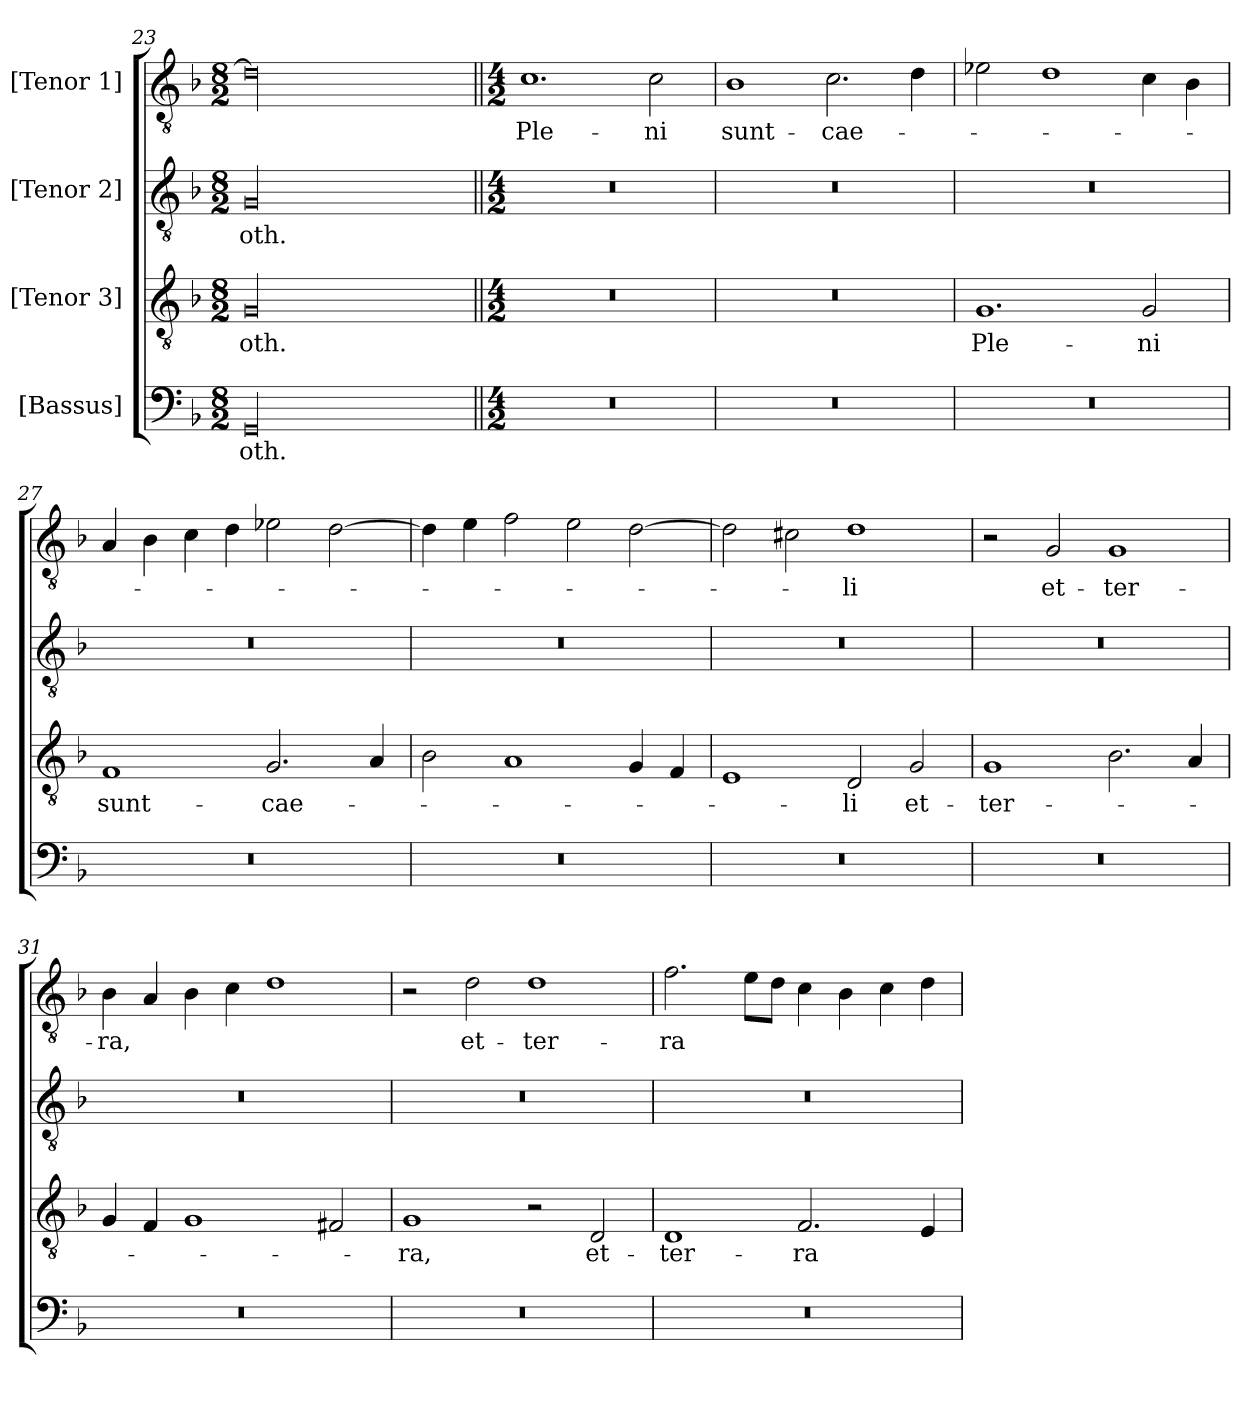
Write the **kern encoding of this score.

**kern	**text	**kern	**text	**kern	**text	**kern	**text
*part4	*part4	*part3	*part3	*part2	*part2	*part1	*part1
*staff4	*staff4	*staff3	*staff3	*staff2	*staff2	*staff1	*staff1
*I"[Bassus]	*	*I"[Tenor 3]	*	*I"[Tenor 2]	*	*I"[Tenor 1]	*
*clefF4	*	*clefGv2	*	*clefGv2	*	*clefGv2	*
*k[b-]	*	*k[b-]	*	*k[b-]	*	*k[b-]	*
*M8/2	*	*M8/2	*	*M8/2	*	*M8/2	*
=23	=23	=23	=23	=23	=23	=23	=23
00GG/	-oth.	00G/	-oth.	00G/	-oth.	00d\]	.
=24||	=24||	=24||	=24||	=24||	=24||	=24||	=24||
*M4/2	*	*M4/2	*	*M4/2	*	*M4/2	*
0r	.	0r	.	0r	.	1.c\	Ple-
.	.	.	.	.	.	2c\	-ni
=25	=25	=25	=25	=25	=25	=25	=25
0r	.	0r	.	0r	.	1B-\	sunt-
.	.	.	.	.	.	2.c\	cae-
.	.	.	.	.	.	4d\	.
=26	=26	=26	=26	=26	=26	=26	=26
0r	.	1.G/	Ple-	0r	.	2e-X\	.
.	.	.	.	.	.	1d\	.
.	.	2G/	-ni	.	.	4c\	.
.	.	.	.	.	.	4B-\	.
=27	=27	=27	=27	=27	=27	=27	=27
0r	.	1F/	sunt-	0r	.	4A/	.
.	.	.	.	.	.	4B-\	.
.	.	.	.	.	.	4c\	.
.	.	.	.	.	.	4d\	.
.	.	2.G/	cae-	.	.	2e-X\	.
.	.	.	.	.	.	[2d\	.
.	.	4A/	.	.	.	.	.
=28	=28	=28	=28	=28	=28	=28	=28
0r	.	2B-\	.	0r	.	4d\]	.
.	.	.	.	.	.	4e\	.
.	.	1A/	.	.	.	2f\	.
.	.	.	.	.	.	2e\	.
.	.	4G/	.	.	.	[2d\	.
.	.	4F/	.	.	.	.	.
=29	=29	=29	=29	=29	=29	=29	=29
0r	.	1E/	.	0r	.	2d\]	.
.	.	.	.	.	.	2c#X\	.
.	.	2D/	-li	.	.	1d\	-li
.	.	2G/	et-	.	.	.	.
=30	=30	=30	=30	=30	=30	=30	=30
0r	.	1G/	ter-	0r	.	2r	.
.	.	.	.	.	.	2G/	et-
.	.	2.B-\	.	.	.	1G/	ter-
.	.	4A/	.	.	.	.	.
=31	=31	=31	=31	=31	=31	=31	=31
0r	.	4G/	.	0r	.	4B-\	-ra,
.	.	4F/	.	.	.	4A/	.
.	.	1G/	.	.	.	4B-\	.
.	.	.	.	.	.	4c\	.
.	.	.	.	.	.	1d\	.
.	.	2F#X/	.	.	.	.	.
=32	=32	=32	=32	=32	=32	=32	=32
0r	.	1G/	-ra,	0r	.	2r	.
.	.	.	.	.	.	2d\	et-
.	.	2r	.	.	.	1d\	ter-
.	.	2D/	et-	.	.	.	.
=33	=33	=33	=33	=33	=33	=33	=33
0r	.	1D/	ter-	0r	.	2.f\	-ra
.	.	.	.	.	.	8e\L	.
.	.	.	.	.	.	8d\J	.
.	.	2.F/	-ra	.	.	4c\	.
.	.	.	.	.	.	4B-\	.
.	.	.	.	.	.	4c\	.
.	.	4E/	.	.	.	4d\	.
=	=	=	=	=	=	=	=
*-	*-	*-	*-	*-	*-	*-	*-
